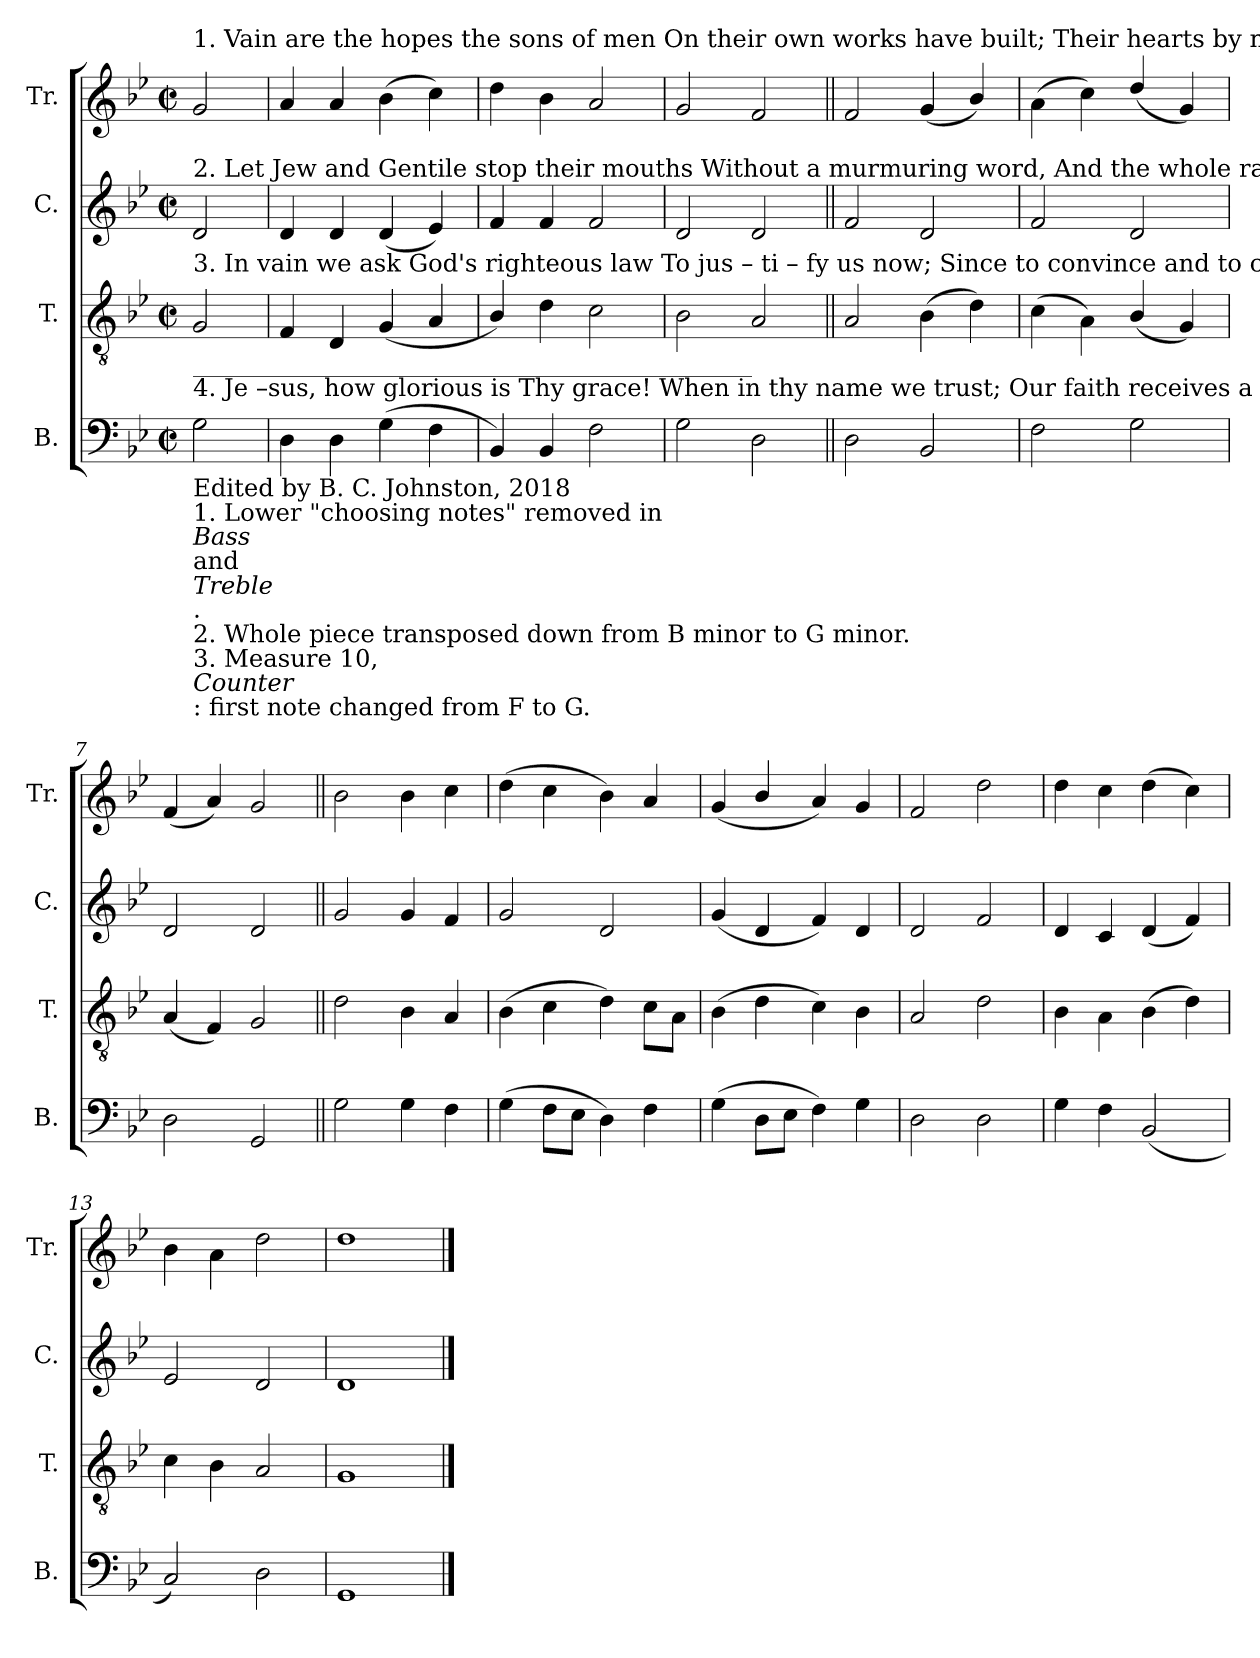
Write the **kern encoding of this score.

**kern	**kern	**kern	**kern
*part4	*part3	*part2	*part1
*staff4	*staff3	*staff2	*staff1
*I"B.	*I"T.	*I"C.	*I"Tr.
*I'B.	*I'T.	*I'C.	*I'Tr.
*clefF4	*clefGv2	*clefG2	*clefG2
*k[b-e-]	*k[b-e-]	*k[b-e-]	*k[b-e-]
*M4/4	*M4/4	*M4/4	*M4/4
*met(c|)	*met(c|)	*met(c|)	*met(c|)
=1	=1	=1	=1
!	!	!	!LO:TX:a:t=1. Vain are the hopes the sons of men  On their own works have built;  Their hearts by na  – ture     all              unclean,  And all their ac    –   tions  guilt.
!	!	!LO:TX:a:t=2. Let Jew and Gentile stop their mouths Without a murmuring word,  And the whole race  of           Ad     –    am  stand   Guil–ty  be–fore         the  Lord.	!
!	!LO:TX:a:t=3. In vain we ask God's righteous law   To jus  –   ti   –    fy        us  now;   Since  to  convince      and     to             condemn   Is    all  the  law           can   do.	!	!
!LO:TX:a:t=4. Je –sus, how glorious is Thy grace!  When  in  thy  name  we   trust;  Our  faith  receives      a         right  –  eous–ness  That makes the sin  – ner  just.	!	!	!
!LO:TX:a:t=______________________________________________	!	!	!
!LO:TX:b:t=Edited by B. C. Johnston, 2018	!	!	!
!LO:TX:b:t=1. Lower "choosing notes" removed in	!	!	!
!LO:TX:b:i:t=Bass	!	!	!
!LO:TX:b:t=and	!	!	!
!LO:TX:b:i:t=Treble	!	!	!
!LO:TX:b:t=.	!	!	!
!LO:TX:b:t=2. Whole piece transposed down from B minor to G minor.	!	!	!
!LO:TX:b:t=3. Measure 10,	!	!	!
!LO:TX:b:i:t=Counter	!	!	!
!LO:TX:b:t=&colon; first note changed from F to G.	!	!	!
2G!\	2G!/	2d!/	2g!/
=2	=2	=2	=2
4D!\	4F!/	4d!/	4a!/
4D!\	4D!/	4d!/	4a!/
(4G!\	(4G!/	(4d!/	(4b-!\
4F!\	4A!/	4e-!/)	4cc!\)
=3	=3	=3	=3
4BB-!/)	4B-!/)	4f!/	4dd!\
4BB-!/	4d!\	4f!/	4b-!\
2F!\	2c!\	2f!/	2a!/
=4	=4	=4	=4
2G!\	2B-!\	2d!/	2g!/
2D!\	2A!/	2d!/	2f!/
=5||	=5||	=5||	=5||
2D!\	2A!/	2f!/	2f!/
2BB-!/	(4B-!\	2d!/	(4g!/
.	4d!\)	.	4b-!/)
=6	=6	=6	=6
2F!\	(4c!\	2f!/	(4a!\
.	4A!\)	.	4cc!\)
2G!\	(4B-!/	2d!/	(4dd!/
.	4G!/)	.	4g!/)
=7	=7	=7	=7
2D!\	(4A!/	2d!/	(4f!/
.	4F!/)	.	4a!/)
2GG!/	2G!/	2d!/	2g!/
=8||	=8||	=8||	=8||
2G!\	2d!\	2g!/	2b-!\
4G!\	4B-!\	4g!/	4b-!\
4F!\	4A!/	4f!/	4cc!\
=9	=9	=9	=9
(4G!\	(4B-!\	2g!/	(4dd!\
8F!\L	4c!\	.	4cc!\
8E-!\J	.	.	.
4D!\)	4d!\)	2d!/	4b-!\)
4F!\	8c!\L	.	4a!/
.	8A!\J	.	.
=10	=10	=10	=10
(4G!\	(4B-!\	(4g!/	(4g!/
8D!\L	4d!\	4d!/	4b-!/
8E-!\J	.	.	.
4F!\)	4c!\)	4f!/)	4a!/)
4G!\	4B-!\	4d!/	4g!/
=11	=11	=11	=11
2D!\	2A!/	2d!/	2f!/
2D!\	2d!\	2f!/	2dd!\
=12	=12	=12	=12
4G!\	4B-!\	4d!/	4dd!\
4F!\	4A!\	4c!/	4cc!\
(2BB-!/	(4B-!\	(4d!/	(4dd!\
.	4d!\)	4f!/)	4cc!\)
=13	=13	=13	=13
2C!/)	4c!\	2e-!/	4b-!\
.	4B-!\	.	4a!\
2D!\	2A!/	2d!/	2dd!\
=14	=14	=14	=14
1GG!	1G!	1d!	1dd!
==	==	==	==
*-	*-	*-	*-
